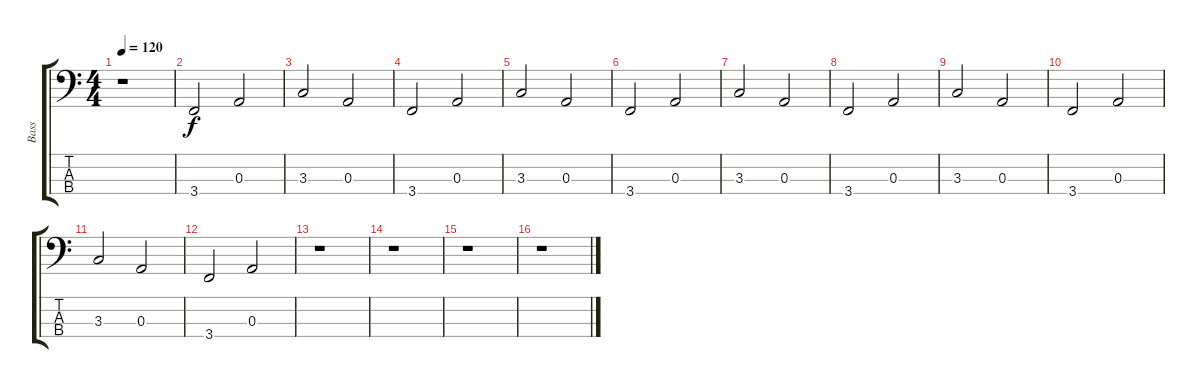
\track ("Bass" "Bass") {instrument electricbasspick}
\staff {score tabs}
\tuning (G2 D2 A1 D1) {hide}
\ts (4 4)
\tempo 120
\clef f4
\ks c
r.1{dy f} |
3.4.2 0.3.2 |
3.3.2 0.3.2 |
3.4.2 0.3.2 |
3.3.2 0.3.2 |
3.4.2 0.3.2 |
3.3.2 0.3.2 |
3.4.2 0.3.2 |
3.3.2 0.3.2 |
3.4.2 0.3.2 |
3.3.2 0.3.2 |
3.4.2 0.3.2 |
r.1 |
r.1 |
r.1 |
r.1
